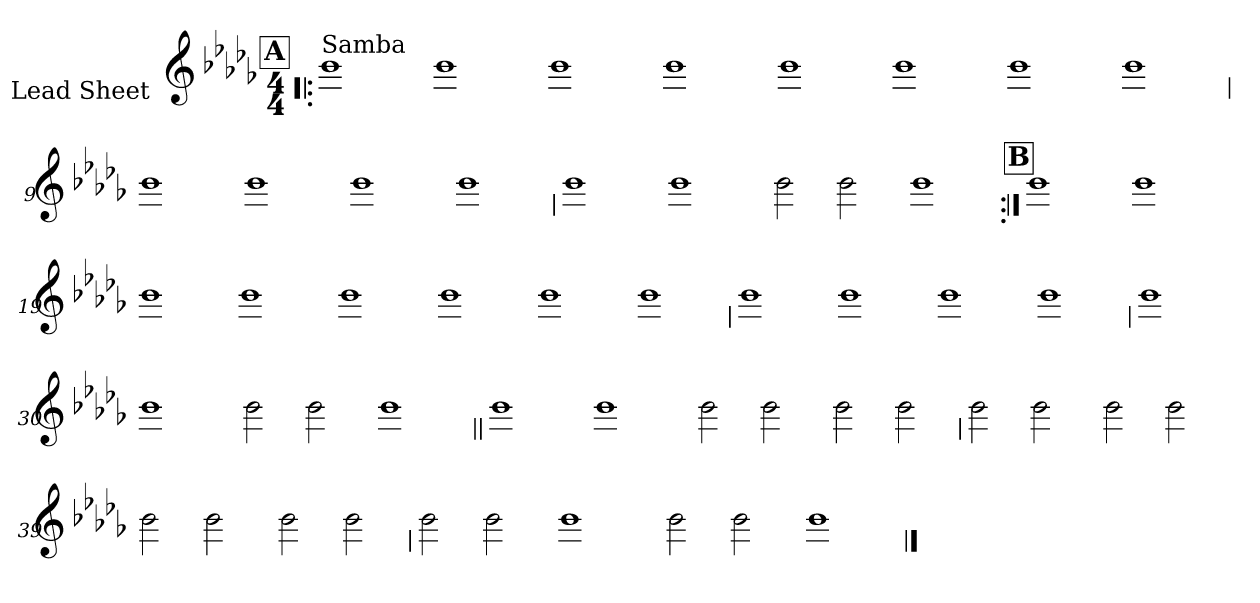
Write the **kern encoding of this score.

**kern
*part1
*staff1
*I"Lead Sheet
*stria0
*clefG2
*k[b-e-a-d-g-]
*b-:
*M4/4
!!LO:REH:place=s1:a:t=A
=1!|:
!LO:TX:a:t=Samba
1b-
=2-
1b-
=3-
1b-
=4-
1b-
=5-
1b-
=6-
1b-
=7-
1b-
=8-
1b-
!!LO:LB:g=z
=9
1b-
=10-
1b-
=11-
1b-
=12-
1b-
!!LO:LB:g=z
=13
1b-
=14-
1b-
=15-
2b-
2b-
=16-
1b-
!!LO:LB:g=z
!!LO:REH:place=s1:a:t=B
=17:|!
1b-
=18-
1b-
=19-
1b-
=20-
1b-
=21-
1b-
=22-
1b-
=23-
1b-
=24-
1b-
!!LO:LB:g=z
=25
1b-
=26-
1b-
=27-
1b-
=28-
1b-
!!LO:LB:g=z
=29
1b-
=30-
1b-
=31-
2b-
2b-
=32-
1b-
!!LO:LB:g=z
=33||
1b-
=34-
1b-
=35-
2b-
2b-
=36-
2b-
2b-
!!LO:LB:g=z
=37
2b-
2b-
=38-
2b-
2b-
=39-
2b-
2b-
=40-
2b-
2b-
!!LO:LB:g=z
=41
2b-
2b-
=42-
1b-
=43-
2b-
2b-
=44-
1b-
==
*-
